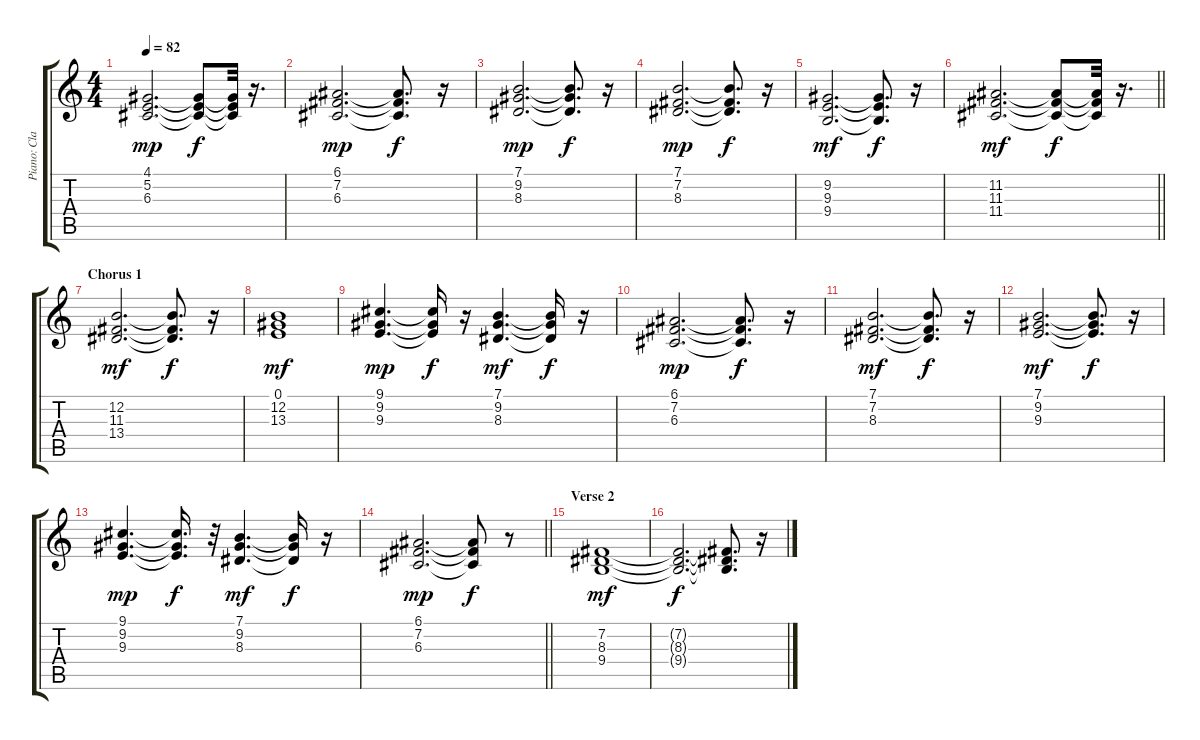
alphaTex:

\track ("Piano: Clarence Öfwerman" "Piano: Cla") {instrument acousticgrandpiano}
\staff {score tabs}
\tuning (E4 B3 G3 D3 A2 E2) {hide}
\ts (4 4)
\tempo 82
\clef g2
\ks c
(4.1 5.2 6.3).2{d dy mp} (4.1{t} 5.2{t} 6.3{t}).8{dy f} (4.1{t} 5.2{t} 6.3{t}).32 r.16{d} |
(6.1 7.2 6.3).2{d dy mp} (6.1{t} 7.2{t} 6.3{t}).8{d dy f} r.16 |
(7.1 9.2 8.3).2{d dy mp} (7.1{t} 9.2{t} 8.3{t}).8{d dy f} r.16 |
(7.1 7.2 8.3).2{d dy mp} (7.1{t} 7.2{t} 8.3{t}).8{d dy f} r.16 |
(9.2 9.3 9.4).2{d dy mf} (9.2{t} 9.3{t} 9.4{t}).8{d dy f} r.16 |
\barLineRight lightlight
(11.2 11.3 11.4).2{d dy mf} (11.2{t} 11.3{t} 11.4{t}).8{dy f} (11.2{t} 11.3{t} 11.4{t}).32 r.16{d} |
\section ("" "Chorus 1")
(12.2 11.3 13.4).2{d dy mf} (12.2{t} 11.3{t} 13.4{t}).8{d dy f} r.16 |
(0.1 12.2 13.3).1{dy mf} |
(9.1 9.2 9.3).4{d dy mp} (9.1{t} 9.2{t} 9.3{t}).16{dy f} r.16 (7.1 9.2 8.3).4{d dy mf} (7.1{t} 9.2{t} 8.3{t}).16{dy f} r.16 |
(6.1 7.2 6.3).2{d dy mp} (6.1{t} 7.2{t} 6.3{t}).8{d dy f} r.16 |
(7.1 7.2 8.3).2{d dy mf} (7.1{t} 7.2{t} 8.3{t}).8{d dy f} r.16 |
(7.1 9.2 9.3).2{d dy mf} (7.1{t} 9.2{t} 9.3{t}).8{d dy f} r.16 |
(9.1 9.2 9.3).4{d dy mp} (9.1{t} 9.2{t} 9.3{t}).16{d dy f} r.32 (7.1 9.2 8.3).4{d dy mf} (7.1{t} 9.2{t} 8.3{t}).16{dy f} r.16 |
\barLineRight lightlight
(6.1 7.2 6.3).2{d dy mp} (6.1{t} 7.2{t} 6.3{t}).8{dy f} r.8 |
\section ("" "Verse 2")
(7.2 8.3 9.4).1{dy mf} |
(7.2{t} 8.3{t} 9.4{t}).2{d dy f} (7.2{t} 8.3{t} 9.4{t}).8{d} r.16
